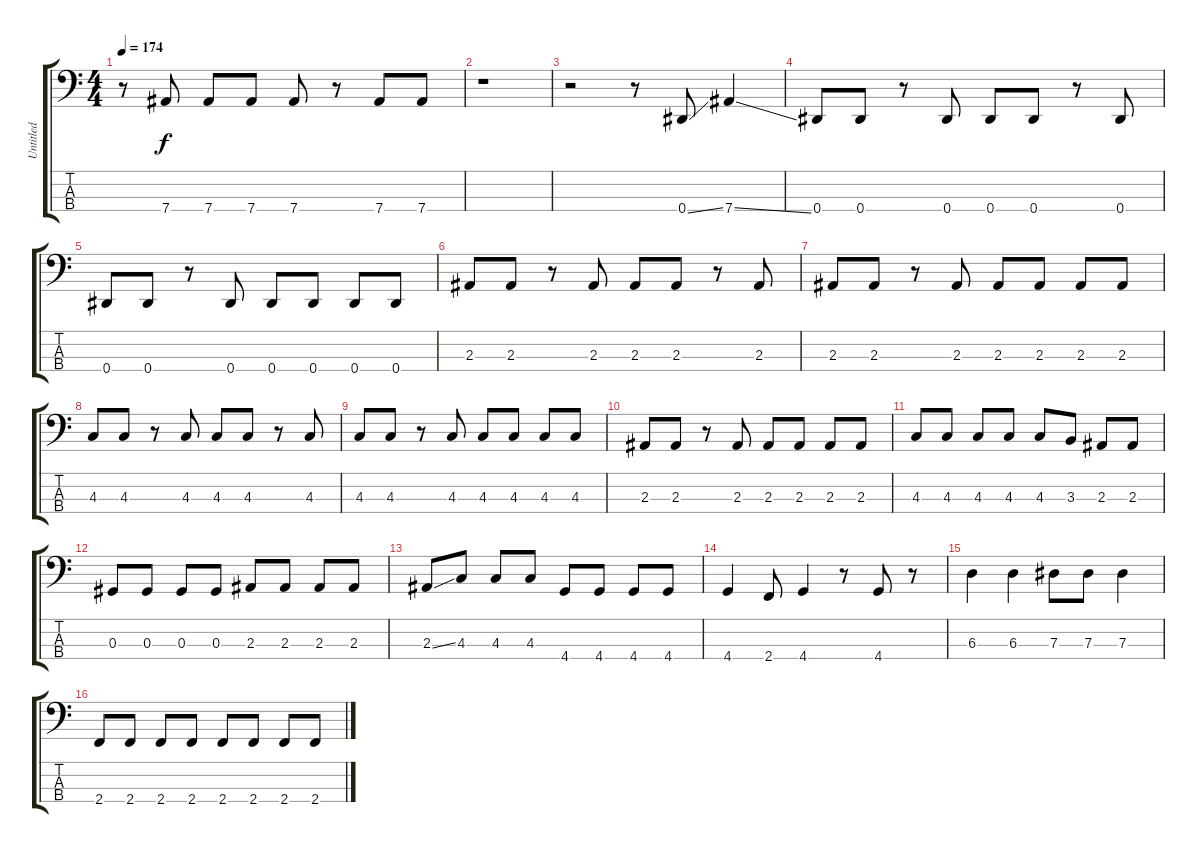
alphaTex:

\track ("Untitled" "Untitled") {instrument electricbassfinger}
\staff {score tabs}
\tuning (Gb2 Db2 Ab1 Eb1) {hide}
\ts (4 4)
\tempo 174
\clef f4
\ks c
r.8{dy f} 7.4.8 7.4.8 7.4.8 7.4.8 r.8 7.4.8 7.4.8 |
r.1 |
r.2 r.8 0.4{ss}.8 7.4{ss}.4 |
0.4.8 0.4.8 r.8 0.4.8 0.4.8 0.4.8 r.8 0.4.8 |
0.4.8 0.4.8 r.8 0.4.8 0.4.8 0.4.8 0.4.8 0.4.8 |
2.3.8 2.3.8 r.8 2.3.8 2.3.8 2.3.8 r.8 2.3.8 |
2.3.8 2.3.8 r.8 2.3.8 2.3.8 2.3.8 2.3.8 2.3.8 |
4.3.8 4.3.8 r.8 4.3.8 4.3.8 4.3.8 r.8 4.3.8 |
4.3.8 4.3.8 r.8 4.3.8 4.3.8 4.3.8 4.3.8 4.3.8 |
2.3.8 2.3.8 r.8 2.3.8 2.3.8 2.3.8 2.3.8 2.3.8 |
4.3.8 4.3.8 4.3.8 4.3.8 4.3.8 3.3.8 2.3.8 2.3.8 |
0.3.8 0.3.8 0.3.8 0.3.8 2.3.8 2.3.8 2.3.8 2.3.8 |
2.3{ss}.8 4.3.8 4.3.8 4.3.8 4.4.8 4.4.8 4.4.8 4.4.8 |
4.4.4 2.4.8 4.4.4 r.8 4.4.8 r.8 |
6.3.4 6.3.4 7.3.8 7.3.8 7.3.4 |
2.4.8 2.4.8 2.4.8 2.4.8 2.4.8 2.4.8 2.4.8 2.4.8
